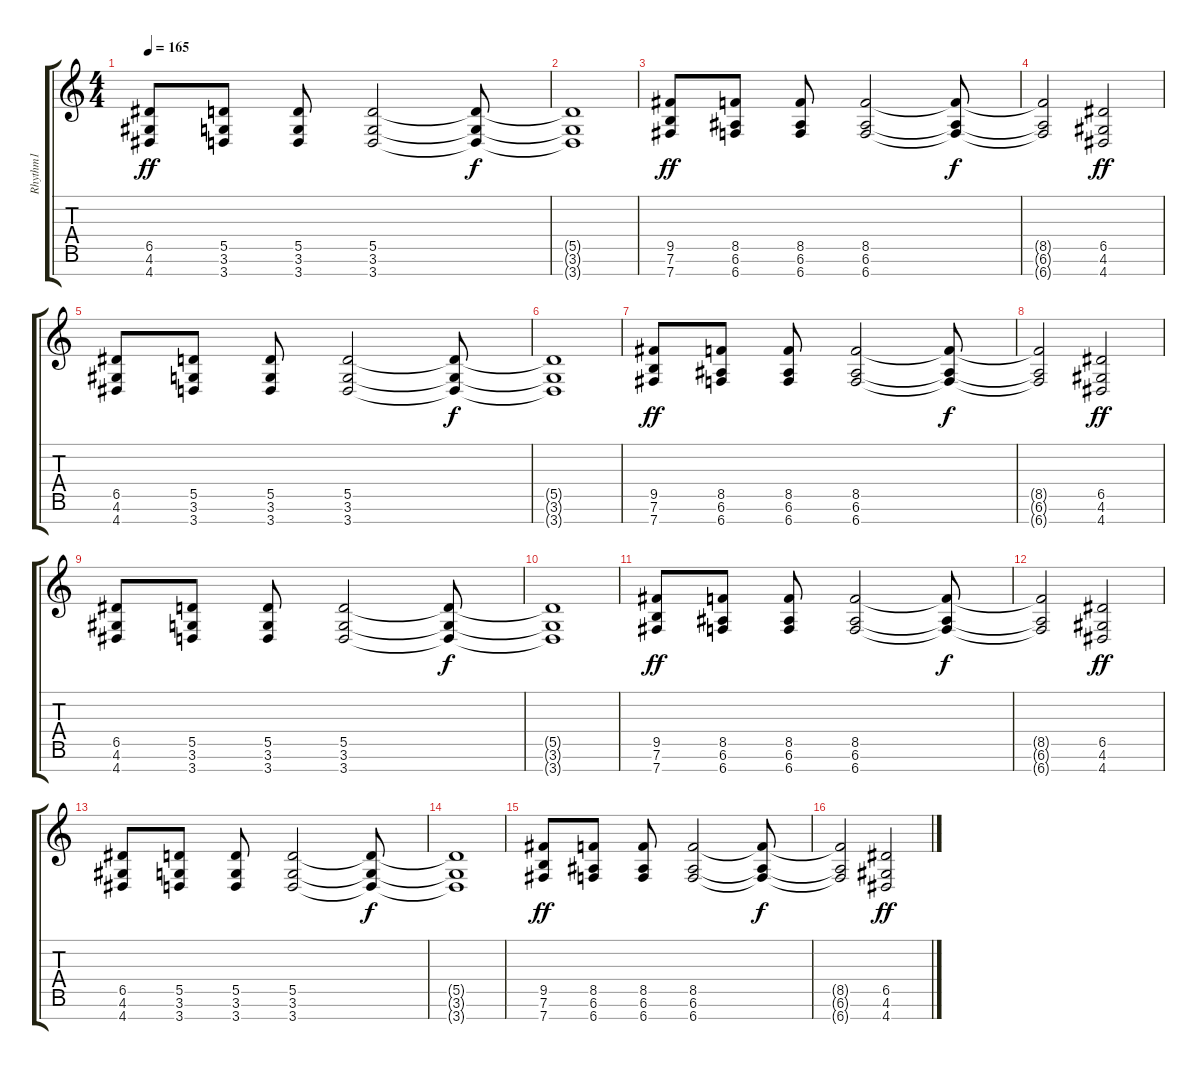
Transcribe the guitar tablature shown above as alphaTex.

\track ("Rhythm1" "Rhythm1") {instrument distortionguitar}
\staff {score tabs}
\tuning (E4 B3 G3 D3 A2 E2 B1) {hide}
\ts (4 4)
\tempo 165
\clef g2
\ks c
(6.5 4.6 4.7).8{dy ff} (5.5 3.6 3.7).8 (5.5 3.6 3.7).8 (5.5 3.6 3.7).2 (5.5{t} 3.6{t} 3.7{t}).8{dy f} |
(5.5{t} 3.6{t} 3.7{t}).1 |
(9.5 7.6 7.7).8{dy ff} (8.5 6.6 6.7).8 (8.5 6.6 6.7).8 (8.5 6.6 6.7).2 (8.5{t} 6.6{t} 6.7{t}).8{dy f} |
(8.5{t} 6.6{t} 6.7{t}).2 (6.5 4.6 4.7).2{dy ff} |
(6.5 4.6 4.7).8 (5.5 3.6 3.7).8 (5.5 3.6 3.7).8 (5.5 3.6 3.7).2 (5.5{t} 3.6{t} 3.7{t}).8{dy f} |
(5.5{t} 3.6{t} 3.7{t}).1 |
(9.5 7.6 7.7).8{dy ff} (8.5 6.6 6.7).8 (8.5 6.6 6.7).8 (8.5 6.6 6.7).2 (8.5{t} 6.6{t} 6.7{t}).8{dy f} |
(8.5{t} 6.6{t} 6.7{t}).2 (6.5 4.6 4.7).2{dy ff} |
(6.5 4.6 4.7).8 (5.5 3.6 3.7).8 (5.5 3.6 3.7).8 (5.5 3.6 3.7).2 (5.5{t} 3.6{t} 3.7{t}).8{dy f} |
(5.5{t} 3.6{t} 3.7{t}).1 |
(9.5 7.6 7.7).8{dy ff} (8.5 6.6 6.7).8 (8.5 6.6 6.7).8 (8.5 6.6 6.7).2 (8.5{t} 6.6{t} 6.7{t}).8{dy f} |
(8.5{t} 6.6{t} 6.7{t}).2 (6.5 4.6 4.7).2{dy ff} |
(6.5 4.6 4.7).8 (5.5 3.6 3.7).8 (5.5 3.6 3.7).8 (5.5 3.6 3.7).2 (5.5{t} 3.6{t} 3.7{t}).8{dy f} |
(5.5{t} 3.6{t} 3.7{t}).1 |
(9.5 7.6 7.7).8{dy ff} (8.5 6.6 6.7).8 (8.5 6.6 6.7).8 (8.5 6.6 6.7).2 (8.5{t} 6.6{t} 6.7{t}).8{dy f} |
(8.5{t} 6.6{t} 6.7{t}).2 (6.5 4.6 4.7).2{dy ff}
